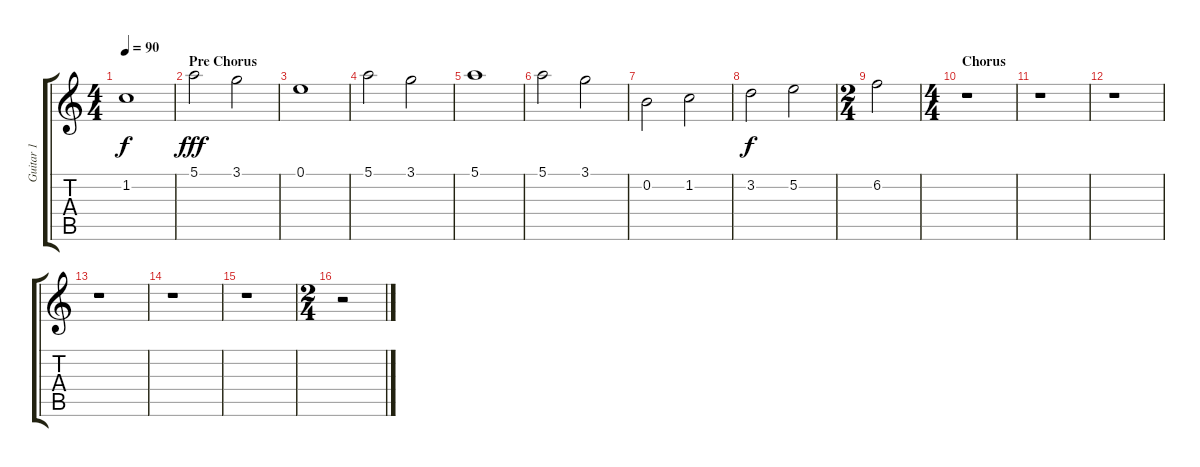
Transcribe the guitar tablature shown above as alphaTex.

\track ("Guitar 1" "Guitar 1") {instrument overdrivenguitar}
\staff {score tabs}
\tuning (E4 B3 G3 D3 A2 E2) {hide}
\ts (4 4)
\tempo 90
\clef g2
\ks c
1.2{t}.1{dy f} |
\section ("" "Pre Chorus")
5.1.2{dy fff} 3.1.2 |
0.1.1 |
5.1.2 3.1.2 |
5.1.1 |
5.1.2 3.1.2 |
0.2.2 1.2.2 |
3.2.2{dy f} 5.2.2 |
\ts (2 4)
6.2.2 |
\ts (4 4)
\section ("" "Chorus")
r.1 |
r.1 |
r.1 |
r.1 |
r.1 |
r.1 |
\ts (2 4)
r.2
